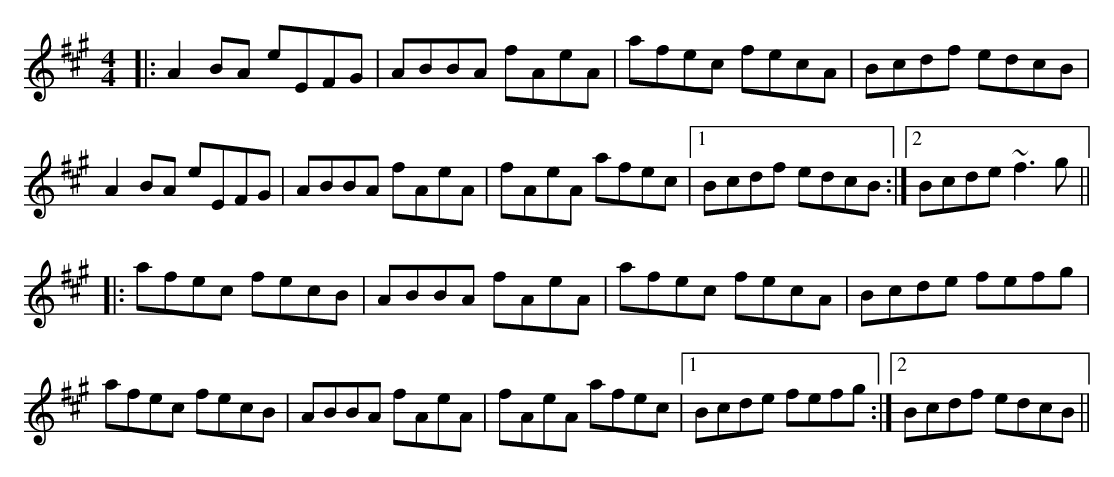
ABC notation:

X:1
M:4/4
K:A
|:A2 BA eEFG|ABBA fAeA|afec fecA|Bcdf edcB|
A2 BA eEFG|ABBA fAeA|fAeA afec|1 Bcdf edcB:|2 Bcde ~f3 g||
|:afec fecB|ABBA fAeA|afec fecA|Bcde fefg|
afec fecB|ABBA fAeA|fAeA afec|1 Bcde fefg:|2 Bcdf edcB||
